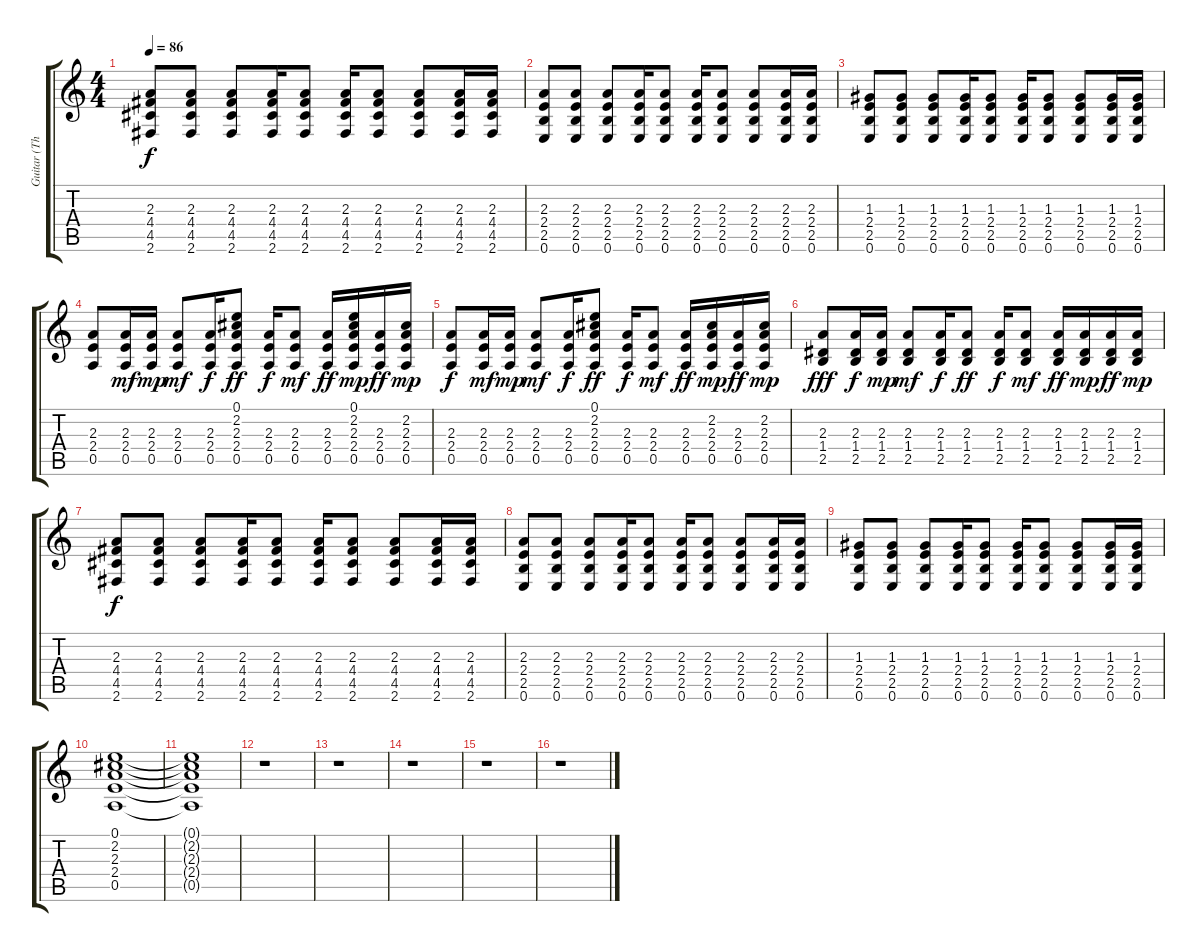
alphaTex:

\track ("Guitar (Thom)" "Guitar (Th") {instrument electricguitarclean}
\staff {score tabs}
\tuning (E4 B3 G3 D3 A2 E2) {hide}
\ts (4 4)
\tempo 86
\clef g2
\ks c
(2.3 4.4 4.5 2.6).8{dy f instrument electricguitarclean} (2.3 4.4 4.5 2.6).8 (2.3 4.4 4.5 2.6).8 (2.3 4.4 4.5 2.6).16 (2.3 4.4 4.5 2.6).8 (2.3 4.4 4.5 2.6).16 (2.3 4.4 4.5 2.6).8 (2.3 4.4 4.5 2.6).8 (2.3 4.4 4.5 2.6).16 (2.3 4.4 4.5 2.6).16 |
(2.3 2.4 2.5 0.6).8{instrument electricguitarclean} (2.3 2.4 2.5 0.6).8 (2.3 2.4 2.5 0.6).8 (2.3 2.4 2.5 0.6).16 (2.3 2.4 2.5 0.6).8 (2.3 2.4 2.5 0.6).16 (2.3 2.4 2.5 0.6).8 (2.3 2.4 2.5 0.6).8 (2.3 2.4 2.5 0.6).16 (2.3 2.4 2.5 0.6).16 |
(1.3 2.4 2.5 0.6).8{instrument electricguitarclean} (1.3 2.4 2.5 0.6).8 (1.3 2.4 2.5 0.6).8 (1.3 2.4 2.5 0.6).16 (1.3 2.4 2.5 0.6).8 (1.3 2.4 2.5 0.6).16 (1.3 2.4 2.5 0.6).8 (1.3 2.4 2.5 0.6).8 (1.3 2.4 2.5 0.6).16 (1.3 2.4 2.5 0.6).16 |
(2.3 2.4 0.5).8{instrument electricguitarclean} (2.3 2.4 0.5).16{dy mf} (2.3 2.4 0.5).16{dy mp} (2.3 2.4 0.5).8{dy mf} (2.3 2.4 0.5).16{dy f} (0.1 2.2 2.3 2.4 0.5).8{dy ff} (2.3 2.4 0.5).16{dy f} (2.3 2.4 0.5).8{dy mf} (2.3 2.4 0.5).16{dy ff} (0.1 2.2 2.3 2.4 0.5).16{dy mp} (2.3 2.4 0.5).16{dy ff} (2.2 2.3 2.4 0.5).16{dy mp} |
(2.3 2.4 0.5).8{dy f instrument electricguitarclean} (2.3 2.4 0.5).16{dy mf} (2.3 2.4 0.5).16{dy mp} (2.3 2.4 0.5).8{dy mf} (2.3 2.4 0.5).16{dy f} (0.1 2.2 2.3 2.4 0.5).8{dy ff} (2.3 2.4 0.5).16{dy f} (2.3 2.4 0.5).8{dy mf} (2.3 2.4 0.5).16{dy ff} (2.2 2.3 2.4 0.5).16{dy mp} (2.3 2.4 0.5).16{dy ff} (2.2 2.3 2.4 0.5).16{dy mp} |
(2.3 1.4 2.5).8{dy fff instrument electricguitarclean} (2.3 1.4 2.5).16{dy f} (2.3 1.4 2.5).16{dy mp} (2.3 1.4 2.5).8{dy mf} (2.3 1.4 2.5).16{dy f} (2.3 1.4 2.5).8{dy ff} (2.3 1.4 2.5).16{dy f} (2.3 1.4 2.5).8{dy mf} (2.3 1.4 2.5).16{dy ff} (2.3 1.4 2.5).16{dy mp} (2.3 1.4 2.5).16{dy ff} (2.3 1.4 2.5).16{dy mp} |
(2.3 4.4 4.5 2.6).8{dy f instrument electricguitarclean} (2.3 4.4 4.5 2.6).8 (2.3 4.4 4.5 2.6).8 (2.3 4.4 4.5 2.6).16 (2.3 4.4 4.5 2.6).8 (2.3 4.4 4.5 2.6).16 (2.3 4.4 4.5 2.6).8 (2.3 4.4 4.5 2.6).8 (2.3 4.4 4.5 2.6).16 (2.3 4.4 4.5 2.6).16 |
(2.3 2.4 2.5 0.6).8{instrument electricguitarclean} (2.3 2.4 2.5 0.6).8 (2.3 2.4 2.5 0.6).8 (2.3 2.4 2.5 0.6).16 (2.3 2.4 2.5 0.6).8 (2.3 2.4 2.5 0.6).16 (2.3 2.4 2.5 0.6).8 (2.3 2.4 2.5 0.6).8 (2.3 2.4 2.5 0.6).16 (2.3 2.4 2.5 0.6).16 |
(1.3 2.4 2.5 0.6).8{instrument electricguitarclean} (1.3 2.4 2.5 0.6).8 (1.3 2.4 2.5 0.6).8 (1.3 2.4 2.5 0.6).16 (1.3 2.4 2.5 0.6).8 (1.3 2.4 2.5 0.6).16 (1.3 2.4 2.5 0.6).8 (1.3 2.4 2.5 0.6).8 (1.3 2.4 2.5 0.6).16 (1.3 2.4 2.5 0.6).16 |
(0.1 2.2 2.3 2.4 0.5).1 |
(0.1{t} 2.2{t} 2.3{t} 2.4{t} 0.5{t}).1 |
r.1 |
r.1 |
r.1 |
r.1 |
r.1
